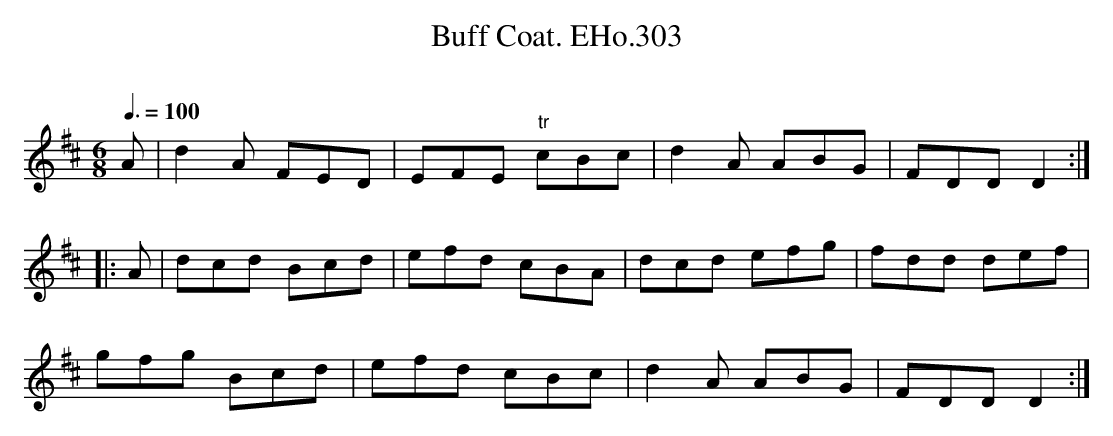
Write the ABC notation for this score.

X:1
T:Buff Coat. EHo.303
M:6/8
L:1/8
Q:3/8=100
O:
K:D
A | d2A FED | EFE "tr"cBc | d2A ABG | FDD D2 :|
|: A | dcd Bcd | efd cBA | dcd efg | fdd def |
gfg Bcd | efd cBc | d2A ABG | FDD D2 :|
